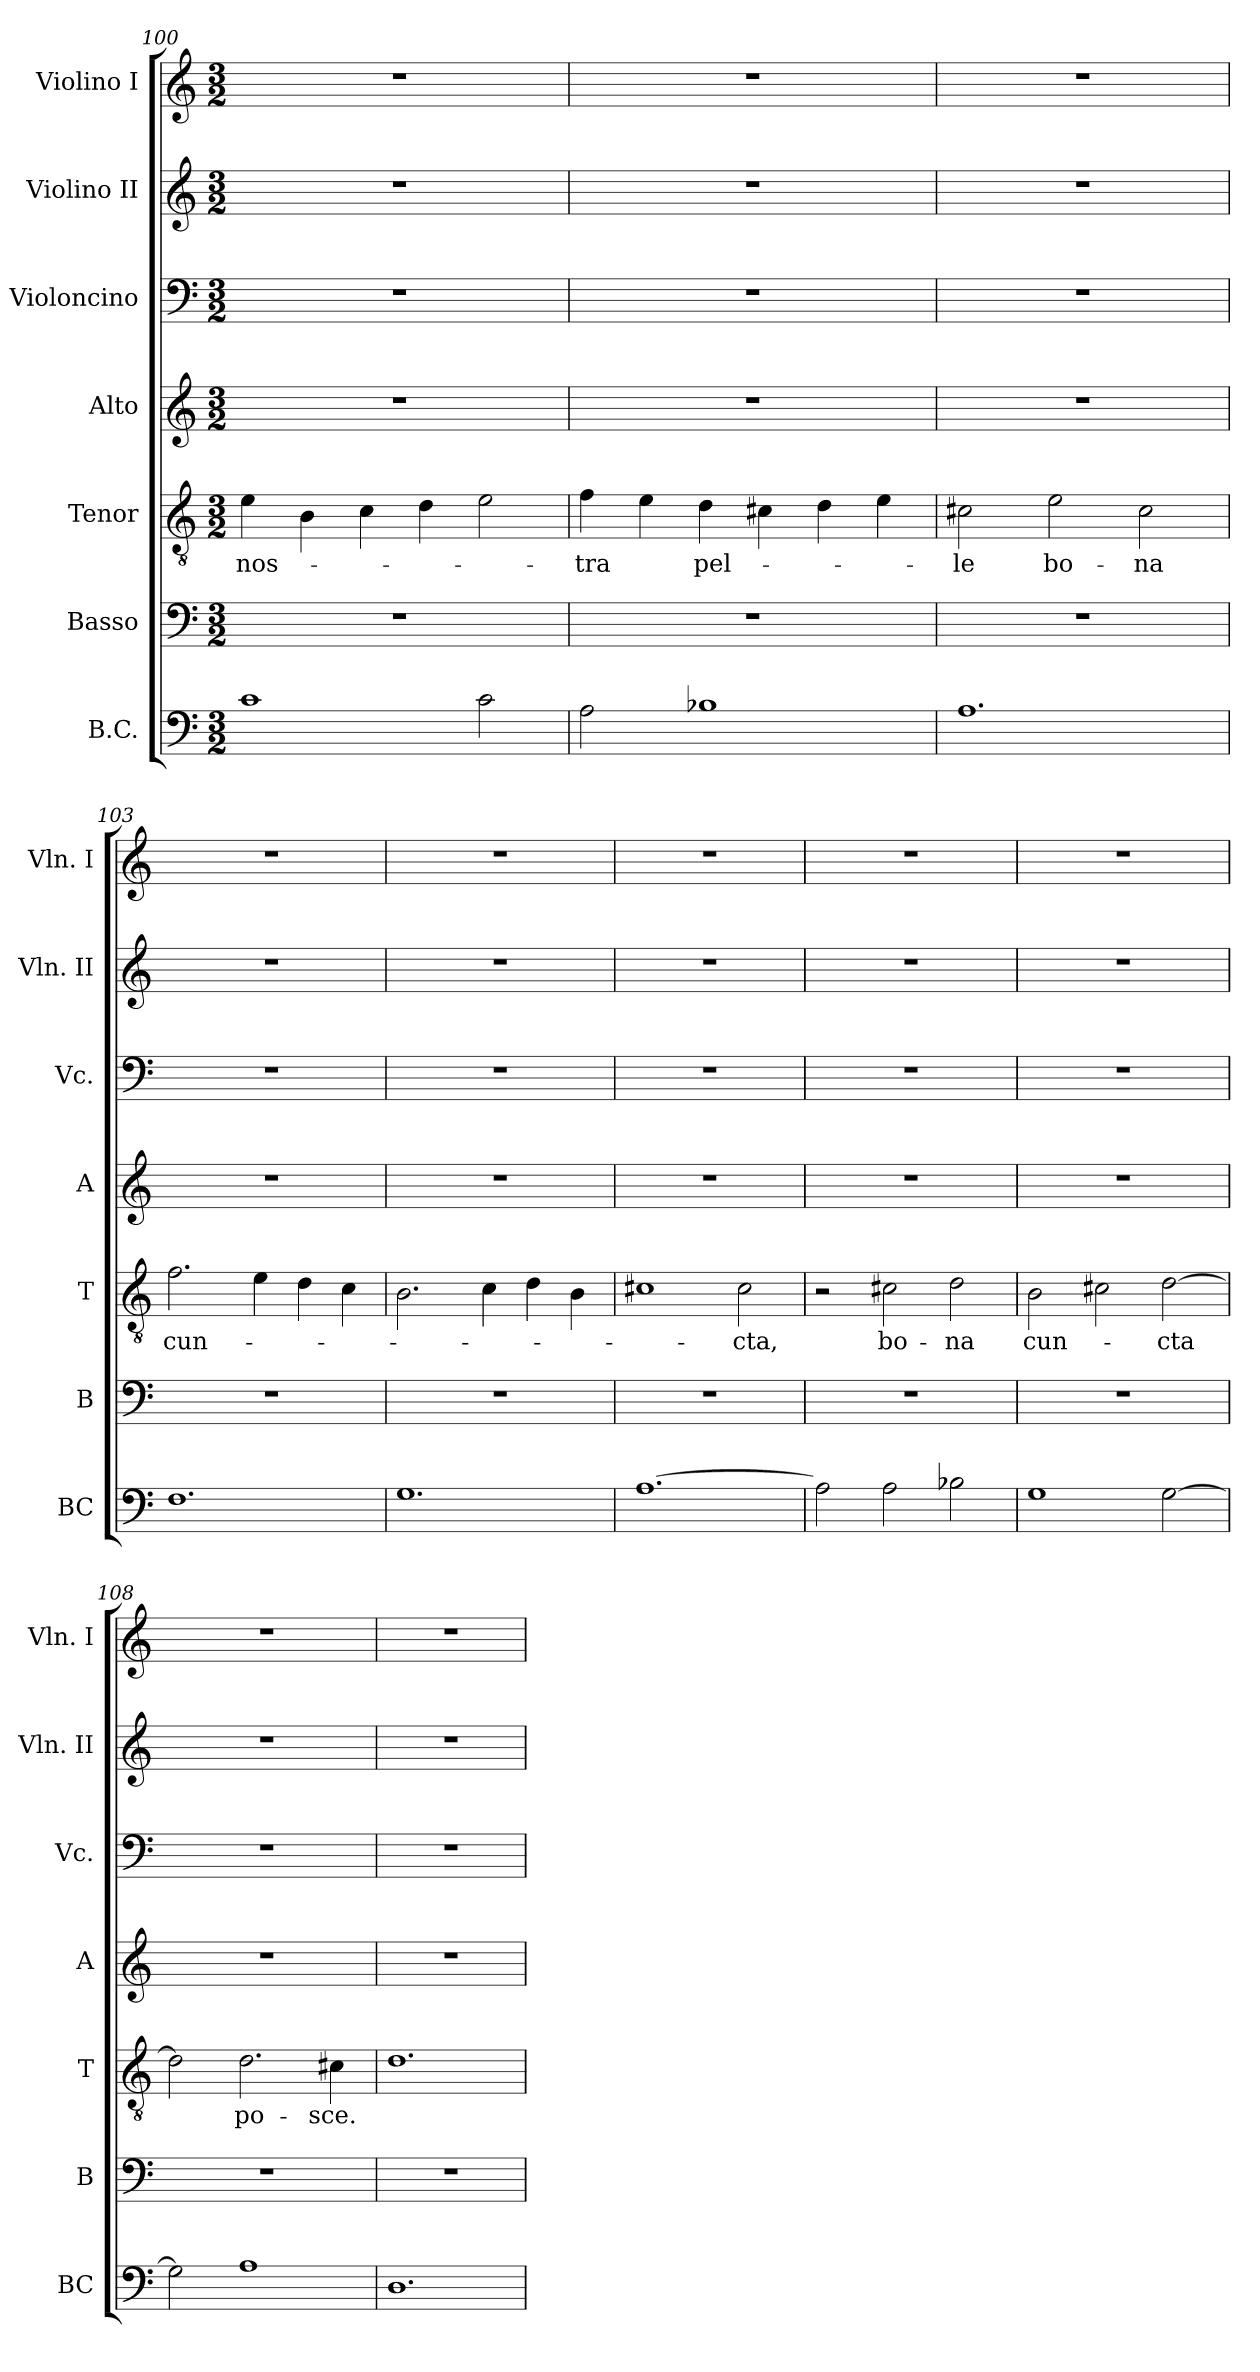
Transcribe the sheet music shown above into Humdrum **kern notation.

**kern	**kern	**kern	**text	**kern	**kern	**kern	**kern
*part7	*part6	*part5	*part5	*part4	*part3	*part2	*part1
*staff7	*staff6	*staff5	*staff5	*staff4	*staff3	*staff2	*staff1
*I"B.C.	*I"Basso	*I"Tenor	*	*I"Alto	*I"Violoncino	*I"Violino II	*I"Violino I
*I'BC	*I'B	*I'T	*	*I'A	*I'Vc.	*I'Vln. II	*I'Vln. I
!!LO:LB:g=z
*clefF4	*clefF4	*clefGv2	*	*clefG2	*clefF4	*clefG2	*clefG2
*k[]	*k[]	*k[]	*	*k[]	*k[]	*k[]	*k[]
*C:	*C:	*C:	*	*C:	*C:	*C:	*C:
*M3/2	*M3/2	*M3/2	*	*M3/2	*M3/2	*M3/2	*M3/2
=100	=100	=100	=100	=100	=100	=100	=100
!	!	!	!LO:LY:b	!	!	!	!
1c	1.r	4e\	nos-	1.r	1.r	1.r	1.r
.	.	4B\	.	.	.	.	.
.	.	4c\	.	.	.	.	.
.	.	4d\	.	.	.	.	.
2c\	.	2e\	.	.	.	.	.
=101	=101	=101	=101	=101	=101	=101	=101
!	!	!	!LO:LY:b	!	!	!	!
2A\	1.r	4f\	-tra	1.r	1.r	1.r	1.r
.	.	4e\	.	.	.	.	.
!	!	!	!LO:LY:b	!	!	!	!
1B-X	.	4d\	pel-	.	.	.	.
.	.	4c#X\	.	.	.	.	.
.	.	4d\	.	.	.	.	.
.	.	4e\	.	.	.	.	.
=102	=102	=102	=102	=102	=102	=102	=102
!	!	!	!LO:LY:b	!	!	!	!
1.A	1.r	2c#X\	-le	1.r	1.r	1.r	1.r
!	!	!	!LO:LY:b	!	!	!	!
.	.	2e\	bo-	.	.	.	.
!	!	!	!LO:LY:b	!	!	!	!
.	.	2c#\	-na	.	.	.	.
=103	=103	=103	=103	=103	=103	=103	=103
!	!	!	!LO:LY:b	!	!	!	!
1.F	1.r	2.f\	cun-	1.r	1.r	1.r	1.r
.	.	4e\	.	.	.	.	.
.	.	4d\	.	.	.	.	.
.	.	4c\	.	.	.	.	.
=104	=104	=104	=104	=104	=104	=104	=104
1.G	1.r	2.B\	.	1.r	1.r	1.r	1.r
.	.	4c\	.	.	.	.	.
.	.	4d\	.	.	.	.	.
.	.	4B\	.	.	.	.	.
=105	=105	=105	=105	=105	=105	=105	=105
[1.A	1.r	1c#X	.	1.r	1.r	1.r	1.r
!	!	!	!LO:LY:b	!	!	!	!
.	.	2c#\	-cta,	.	.	.	.
!!LO:LB:g=z
=106	=106	=106	=106	=106	=106	=106	=106
2A\]	1.r	2r	.	1.r	1.r	1.r	1.r
!	!	!	!LO:LY:b	!	!	!	!
2A\	.	2c#X\	bo-	.	.	.	.
!	!	!	!LO:LY:b	!	!	!	!
2B-X\	.	2d\	-na	.	.	.	.
=107	=107	=107	=107	=107	=107	=107	=107
!	!	!	!LO:LY:b	!	!	!	!
1G	1.r	2B\	cun-	1.r	1.r	1.r	1.r
.	.	2c#X\	.	.	.	.	.
!	!	!	!LO:LY:b	!	!	!	!
[2G\	.	[2d\	-cta	.	.	.	.
=108	=108	=108	=108	=108	=108	=108	=108
2G\]	1.r	2d\]	.	1.r	1.r	1.r	1.r
!	!	!	!LO:LY:b	!	!	!	!
1A	.	2.d\	po-	.	.	.	.
!	!	!	!LO:LY:b	!	!	!	!
.	.	4c#X\	-sce.	.	.	.	.
=109	=109	=109	=109	=109	=109	=109	=109
1.D	1.r	1.d	.	1.r	1.r	1.r	1.r
=	=	=	=	=	=	=	=
*-	*-	*-	*-	*-	*-	*-	*-
